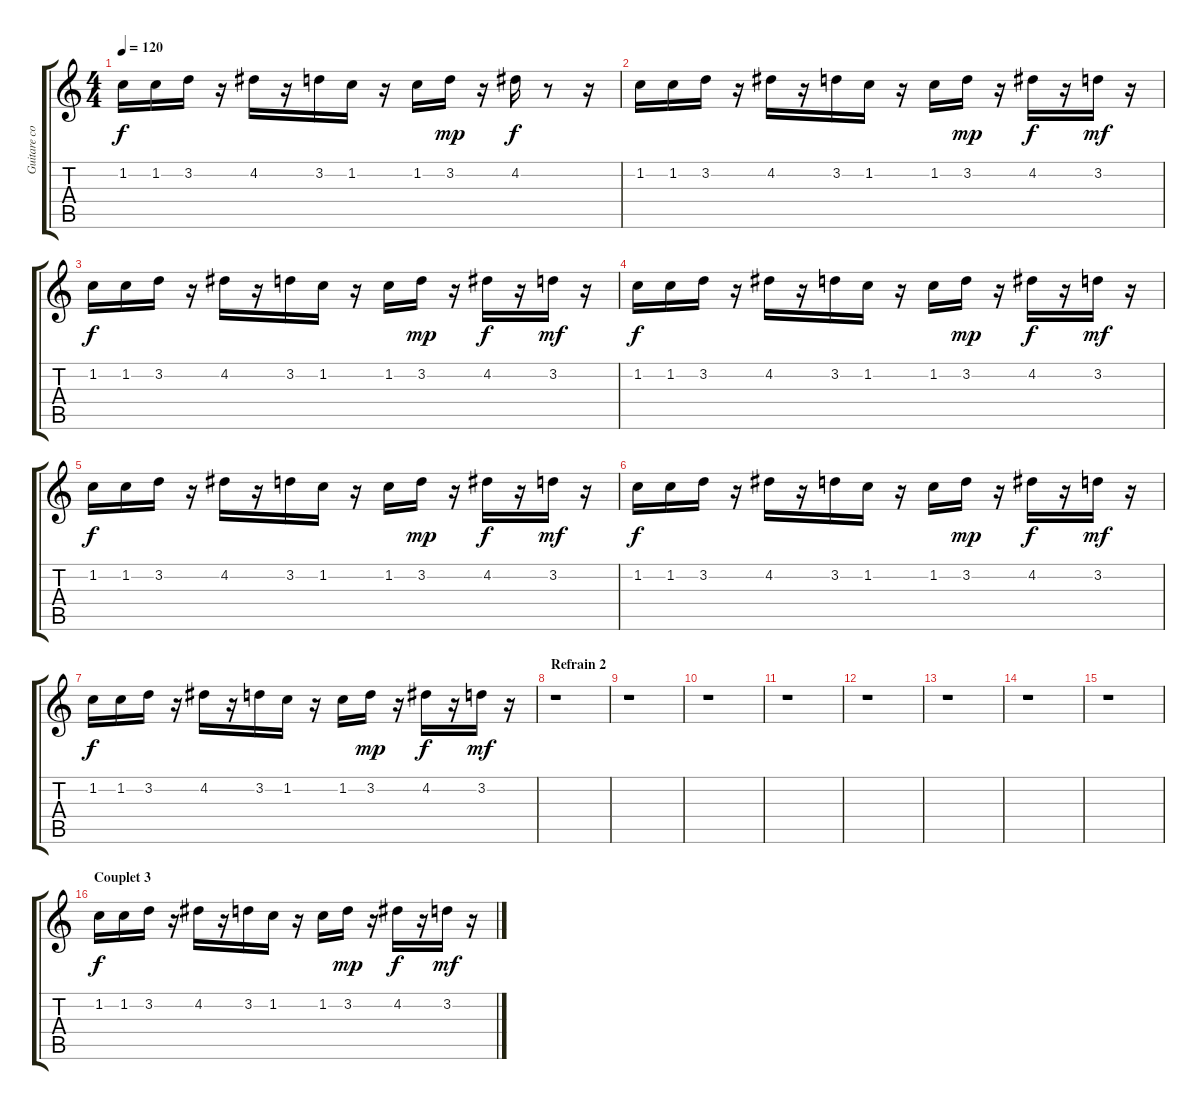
\track ("Guitare couplets" "Guitare co") {instrument electricguitarmuted}
\staff {score tabs}
\tuning (E4 B3 G3 D3 A2 E2) {hide}
\ts (4 4)
\tempo 120
\clef g2
\ks c
1.2.16{dy f} 1.2.16 3.2.16 r.16 4.2.16 r.16 3.2.16 1.2.16 r.16 1.2.16 3.2.16{dy mp} r.16 4.2.16{dy f} r.8 r.16 |
1.2.16 1.2.16 3.2.16 r.16 4.2.16 r.16 3.2.16 1.2.16 r.16 1.2.16 3.2.16{dy mp} r.16 4.2.16{dy f} r.16 3.2.16{dy mf} r.16 |
1.2.16{dy f} 1.2.16 3.2.16 r.16 4.2.16 r.16 3.2.16 1.2.16 r.16 1.2.16 3.2.16{dy mp} r.16 4.2.16{dy f} r.16 3.2.16{dy mf} r.16 |
1.2.16{dy f} 1.2.16 3.2.16 r.16 4.2.16 r.16 3.2.16 1.2.16 r.16 1.2.16 3.2.16{dy mp} r.16 4.2.16{dy f} r.16 3.2.16{dy mf} r.16 |
1.2.16{dy f} 1.2.16 3.2.16 r.16 4.2.16 r.16 3.2.16 1.2.16 r.16 1.2.16 3.2.16{dy mp} r.16 4.2.16{dy f} r.16 3.2.16{dy mf} r.16 |
1.2.16{dy f} 1.2.16 3.2.16 r.16 4.2.16 r.16 3.2.16 1.2.16 r.16 1.2.16 3.2.16{dy mp} r.16 4.2.16{dy f} r.16 3.2.16{dy mf} r.16 |
1.2.16{dy f} 1.2.16 3.2.16 r.16 4.2.16 r.16 3.2.16 1.2.16 r.16 1.2.16 3.2.16{dy mp} r.16 4.2.16{dy f} r.16 3.2.16{dy mf} r.16 |
\section ("" "Refrain 2")
r.1 |
r.1 |
r.1 |
r.1 |
r.1 |
r.1 |
r.1 |
r.1 |
\section ("" "Couplet 3")
1.2.16{dy f} 1.2.16 3.2.16 r.16 4.2.16 r.16 3.2.16 1.2.16 r.16 1.2.16 3.2.16{dy mp} r.16 4.2.16{dy f} r.16 3.2.16{dy mf} r.16
